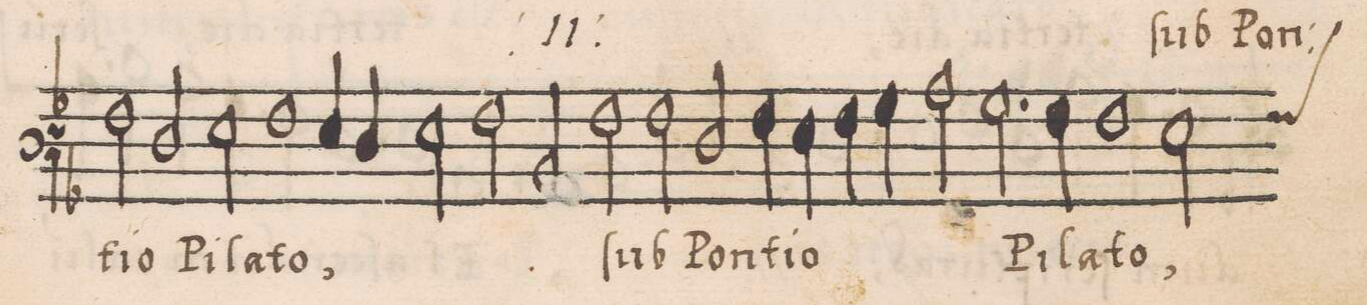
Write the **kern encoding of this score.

**kern	**text
*I"BASSVS	*
*clefF3	*
*k[b-]	*
*met(C|)	*
*M2/1	*
2A\	-ti-
2F/	-o
2G\	Pi-
1A\	-la-
=121-	=121-
4G/	-to,
4F/	.
2G\	.
2A\	.
=122-	=122-
2D/	.
2A\	ſub
2A\	Pon-
2F/	-ti
=123-	=123-
4A\	o-
4G\	.
4A\	.
4B-\	.
2c\	.
2.B-\	-Pi-
=124-	=124-
4A\	-la-
1A	-to,
*custos:A	*
2G\	.
=125-	=125-
*-	*-
